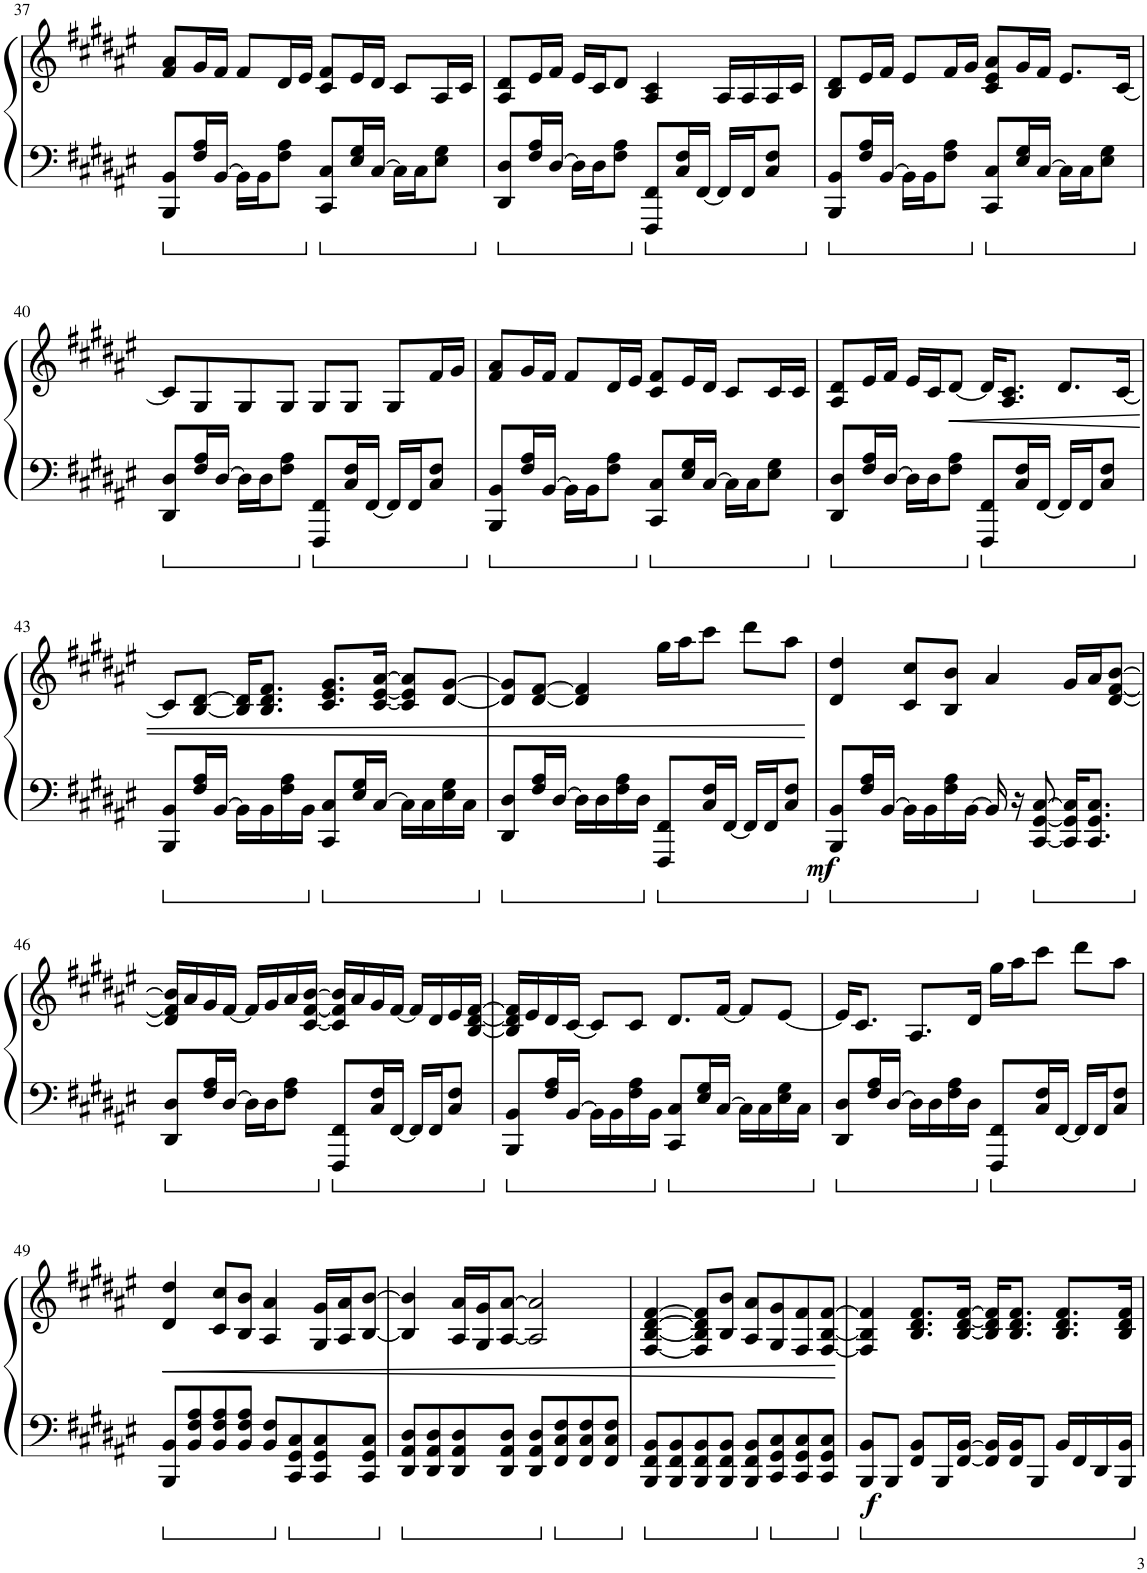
**kern	**kern	**dynam
*part1	*part1	*part1
*staff2	*staff1	*staff1/2
*I"Piano	*	*
*I'Pno.	*	*
!!LO:PB:g=z
*clefF4	*clefG2	*
*k[f#c#g#d#a#e#]	*k[f#c#g#d#a#e#]	*
*M4/4	*M4/4	*
=37	=37	=37
8BBB/ 8BB/L	8f#/ 8a#/L	.
16F#/ 16A#/L	16g#/L	.
[16BB/JJ	16f#/JJ	.
16BB\LL]	8f#/L	.
16BB\J	.	.
8F#\ 8A#\J	16d#/L	.
.	16e#/JJ	.
8CC#/ 8C#/L	8c#/ 8f#/L	.
16E#/ 16G#/L	16e#/L	.
[16C#/JJ	16d#/JJ	.
16C#\LL]	8c#/L	.
16C#\J	.	.
8E#\ 8G#\J	16A#/L	.
.	16c#/JJ	.
=38	=38	=38
8DD#/ 8D#/L	8A#/ 8d#/L	.
16F#/ 16A#/L	16e#/L	.
[16D#/JJ	16f#/JJ	.
16D#\LL]	16e#/LL	.
16D#\J	16c#/J	.
8F#\ 8A#\J	8d#/J	.
8FFF#/ 8FF#/L	4A#/ 4c#/	.
16C#/ 16F#/L	.	.
[16FF#/JJ	.	.
16FF#/LL]	16A#/LL	.
16FF#/J	16A#/	.
8C#/ 8F#/J	16A#/	.
.	16c#/JJ	.
=39	=39	=39
8BBB/ 8BB/L	8B/ 8d#/L	.
16F#/ 16A#/L	16e#/L	.
[16BB/JJ	16f#/JJ	.
16BB\LL]	8e#/L	.
16BB\J	.	.
8F#\ 8A#\J	16f#/L	.
.	16g#/JJ	.
8CC#/ 8C#/L	8c#/ 8e#/ 8a#/L	.
16E#/ 16G#/L	16g#/L	.
[16C#/JJ	16f#/JJ	.
16C#\LL]	8.e#/L	.
16C#\J	.	.
8E#\ 8G#\J	.	.
.	[16c#/Jk	.
!!LO:LB:g=z
=40	=40	=40
8DD#/ 8D#/L	8c#/L]	.
16F#/ 16A#/L	8G#/	.
[16D#/JJ	.	.
16D#\LL]	8G#/	.
16D#\J	.	.
8F#\ 8A#\J	8G#/J	.
8FFF#/ 8FF#/L	8G#/L	.
16C#/ 16F#/L	8G#/J	.
[16FF#/JJ	.	.
16FF#/LL]	8G#/L	.
16FF#/J	.	.
8C#/ 8F#/J	16f#/L	.
.	16g#/JJ	.
=41	=41	=41
8BBB/ 8BB/L	8f#/ 8a#/L	.
16F#/ 16A#/L	16g#/L	.
[16BB/JJ	16f#/JJ	.
16BB\LL]	8f#/L	.
16BB\J	.	.
8F#\ 8A#\J	16d#/L	.
.	16e#/JJ	.
8CC#/ 8C#/L	8c#/ 8f#/L	.
16E#/ 16G#/L	16e#/L	.
[16C#/JJ	16d#/JJ	.
16C#\LL]	8c#/L	.
16C#\J	.	.
8E#\ 8G#\J	16c#/L	.
.	16c#/JJ	.
=42	=42	=42
8DD#/ 8D#/L	8A#/ 8d#/L	.
16F#/ 16A#/L	16e#/L	.
[16D#/JJ	16f#/JJ	.
16D#\LL]	16e#/LL	.
16D#\J	16c#/J	.
!	!	!LO:HP:b
8F#\ 8A#\J	[8d#/J	<
8FFF#/ 8FF#/L	16d#/KL]	.
.	8.A#/ 8.c#/J	.
16C#/ 16F#/L	.	.
[16FF#/JJ	.	.
16FF#/LL]	8.d#/L	.
16FF#/J	.	.
8C#/ 8F#/J	.	.
.	[16c#/Jk	.
!!LO:LB:g=z
=43	=43	=43
8BBB/ 8BB/L	8c#/L]	.
16F#/ 16A#/L	[8B/ [8d#/J	.
[16BB/JJ	.	.
16BB\LL]	16B/] 16d#/]KL	.
16BB\	8.B/ 8.d#/ 8.f#/J	.
16F#\ 16A#\	.	.
16BB\JJ	.	.
8CC#/ 8C#/L	8.c#/ 8.e#/ 8.g#/L	.
16E#/ 16G#/L	.	.
[16C#/JJ	[16c#/ [16e#/ [16a#/Jk	.
16C#\LL]	8c#/] 8e#/] 8a#/]L	.
16C#\	.	.
16E#\ 16G#\	[8d#/ [8g#/J	.
16C#\JJ	.	.
=44	=44	=44
8DD#/ 8D#/L	8d#/] 8g#/]L	.
16F#/ 16A#/L	[8d#/ [8f#/J	.
[16D#/JJ	.	.
16D#\LL]	4d#/] 4f#/]	.
16D#\	.	.
16F#\ 16A#\	.	.
16D#\JJ	.	.
8FFF#/ 8FF#/L	16gg#\LL	.
.	16aa#\J	.
16C#/ 16F#/L	8ccc#\J	.
[16FF#/JJ	.	.
16FF#/LL]	8ddd#\L	.
16FF#/J	.	.
8C#/ 8F#/J	8aa#\J	.
.	.	[
=45	=45	=45
!	!	!LO:DY:b=2
8BBB/ 8BB/L	4d#/ 4dd#/	mf
16F#/ 16A#/L	.	.
[16BB/JJ	.	.
16BB\LL]	8c#/ 8cc#/L	.
16BB\	.	.
16F#\ 16A#\	8B/ 8b/J	.
[16BB\JJ	.	.
16BB/]	4a#/	.
16r	.	.
[8CC#/ [8GG#/ [8C#/	.	.
16CC#/] 16GG#/] 16C#/]KL	16g#/LL	.
8.CC#/ 8.GG#/ 8.C#/J	16a#/J	.
.	[8d#/ [8f#/ [8b/J	.
!!LO:LB:g=z
=46	=46	=46
8DD#/ 8D#/L	16d#/] 16f#/] 16b/]LL	.
.	16a#/	.
16F#/ 16A#/L	16g#/	.
[16D#/JJ	[16f#/JJ	.
16D#\LL]	16f#/LL]	.
16D#\J	16g#/	.
8F#\ 8A#\J	16a#/	.
.	[16c#/ [16f#/ [16b/JJ	.
8FFF#/ 8FF#/L	16c#/] 16f#/] 16b/]LL	.
.	16a#/	.
16C#/ 16F#/L	16g#/	.
[16FF#/JJ	[16f#/JJ	.
16FF#/LL]	16f#/LL]	.
16FF#/J	16d#/	.
8C#/ 8F#/J	16e#/	.
.	[16B/ [16d#/ [16f#/JJ	.
=47	=47	=47
8BBB/ 8BB/L	16B/] 16d#/] 16f#/]LL	.
.	16e#/	.
16F#/ 16A#/L	16d#/	.
[16BB/JJ	[16c#/JJ	.
16BB\LL]	8c#/L]	.
16BB\	.	.
16F#\ 16A#\	8c#/J	.
16BB\JJ	.	.
8CC#/ 8C#/L	8.d#/L	.
16E#/ 16G#/L	.	.
[16C#/JJ	[16f#/Jk	.
16C#\LL]	8f#/L]	.
16C#\	.	.
16E#\ 16G#\	[8e#/J	.
16C#\JJ	.	.
=48	=48	=48
8DD#/ 8D#/L	16e#/KL]	.
.	8.c#/J	.
16F#/ 16A#/L	.	.
[16D#/JJ	.	.
16D#\LL]	8.A#/L	.
16D#\	.	.
16F#\ 16A#\	.	.
16D#\JJ	16d#/Jk	.
8FFF#/ 8FF#/L	16gg#\LL	.
.	16aa#\J	.
16C#/ 16F#/L	8ccc#\J	.
[16FF#/JJ	.	.
16FF#/LL]	8ddd#\L	.
16FF#/J	.	.
8C#/ 8F#/J	8aa#\J	.
!!LO:LB:g=z
=49	=49	=49
!	!	!LO:HP:b
8BBB/ 8BB/L	4d#/ 4dd#/	<
8BB/ 8F#/ 8A#/	.	.
8BB/ 8F#/ 8A#/	8c#/ 8cc#/L	.
8BB/ 8F#/ 8A#/J	8B/ 8b/J	.
8BB/ 8F#/L	4A#/ 4a#/	.
8CC#/ 8GG#/ 8C#/	.	.
8CC#/ 8GG#/ 8C#/	16G#/ 16g#/LL	.
.	16A#/ 16a#/J	.
8CC#/ 8GG#/ 8C#/J	[8B/ [8b/J	.
=50	=50	=50
8DD#/ 8AA#/ 8D#/L	4B/] 4b/]	.
8DD#/ 8AA#/ 8D#/	.	.
8DD#/ 8AA#/ 8D#/	16A#/ 16a#/LL	.
.	16G#/ 16g#/J	.
8DD#/ 8AA#/ 8D#/J	[8A#/ [8a#/J	.
8DD#/ 8AA#/ 8D#/L	2A#/] 2a#/]	.
8FF#/ 8C#/ 8F#/	.	.
8FF#/ 8C#/ 8F#/	.	.
8FF#/ 8C#/ 8F#/J	.	.
=51	=51	=51
8BBB/ 8FF#/ 8BB/L	[4F#/ [4B/ [4d#/ [4f#/	.
8BBB/ 8FF#/ 8BB/	.	.
8BBB/ 8FF#/ 8BB/	8F#/] 8B/] 8d#/] 8f#/]L	.
8BBB/ 8FF#/ 8BB/J	8B/ 8b/J	.
8BBB/ 8FF#/ 8BB/L	8A#/ 8a#/L	.
8CC#/ 8GG#/ 8C#/	8G#/ 8g#/	.
8CC#/ 8GG#/ 8C#/	8F#/ 8f#/	.
8CC#/ 8GG#/ 8C#/J	[8F#/ [8B/ [8f#/J	.
.	.	[
=52	=52	=52
!	!	!LO:DY:b=2
8BBB/ 8BB/L	4F#/] 4B/] 4f#/]	f
8BBB/J	.	.
8FF#/ 8BB/L	8.B/ 8.d#/ 8.f#/L	.
16BBB/L	.	.
[16FF#/ [16BB/JJ	[16B/ [16d#/ [16f#/Jk	.
16FF#/] 16BB/]LL	16B/] 16d#/] 16f#/]KL	.
16FF#/ 16BB/J	8.B/ 8.d#/ 8.f#/J	.
8BBB/J	.	.
16BB/LL	8.B/ 8.d#/ 8.f#/L	.
16FF#/	.	.
16DD#/	.	.
16BBB/ 16BB/JJ	16B/ 16d#/ 16f#/Jk	.
=	=	=
*-	*-	*-
